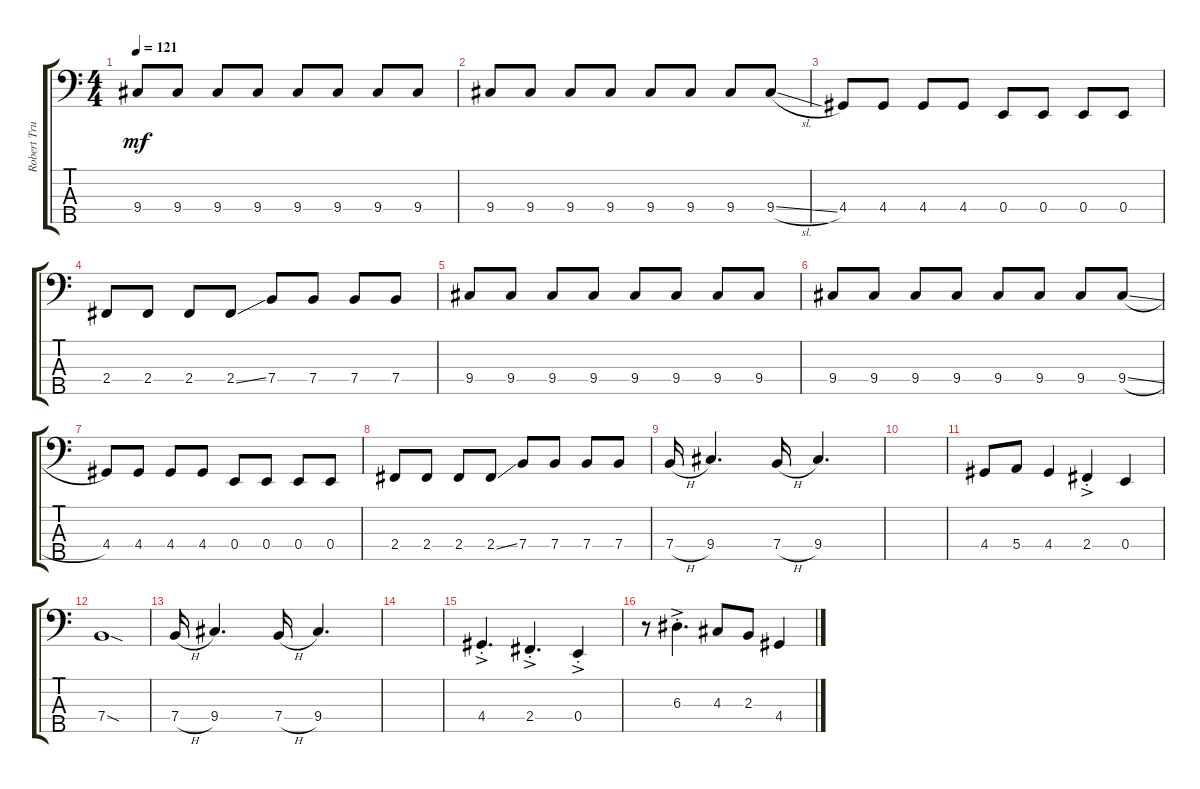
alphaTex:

\track ("Robert Trujillo" "Robert Tru") {instrument electricbassfinger}
\staff {score tabs}
\tuning (G2 D2 A1 E1 B0) {hide}
\ts (4 4)
\tempo 121
\clef f4
\ks c
9.4.8{dy mf} 9.4.8 9.4.8 9.4.8 9.4.8 9.4.8 9.4.8 9.4.8 |
9.4.8 9.4.8 9.4.8 9.4.8 9.4.8 9.4.8 9.4.8 9.4{sl}.8 |
4.4.8 4.4.8 4.4.8 4.4.8 0.4.8 0.4.8 0.4.8 0.4.8 |
2.4.8 2.4.8 2.4.8 2.4{ss}.8 7.4.8 7.4.8 7.4.8 7.4.8 |
9.4.8 9.4.8 9.4.8 9.4.8 9.4.8 9.4.8 9.4.8 9.4.8 |
9.4.8 9.4.8 9.4.8 9.4.8 9.4.8 9.4.8 9.4.8 9.4{sl}.8 |
4.4.8 4.4.8 4.4.8 4.4.8 0.4.8 0.4.8 0.4.8 0.4.8 |
2.4.8 2.4.8 2.4.8 2.4{ss}.8 7.4.8 7.4.8 7.4.8 7.4.8 |
7.4{h}.16 9.4.4{d} 7.4{h}.16 9.4.4{d} |
|
4.4.8 5.4.8 4.4.4 2.4{ac st}.4 0.4.4 |
7.4{sod}.1 |
7.4{h}.16 9.4.4{d} 7.4{h}.16 9.4.4{d} |
|
4.4{ac st}.4{d} 2.4{ac st}.4{d} 0.4{ac st}.4 |
r.8 6.3{ac st}.4{d} 4.3.8 2.3.8 4.4.4
